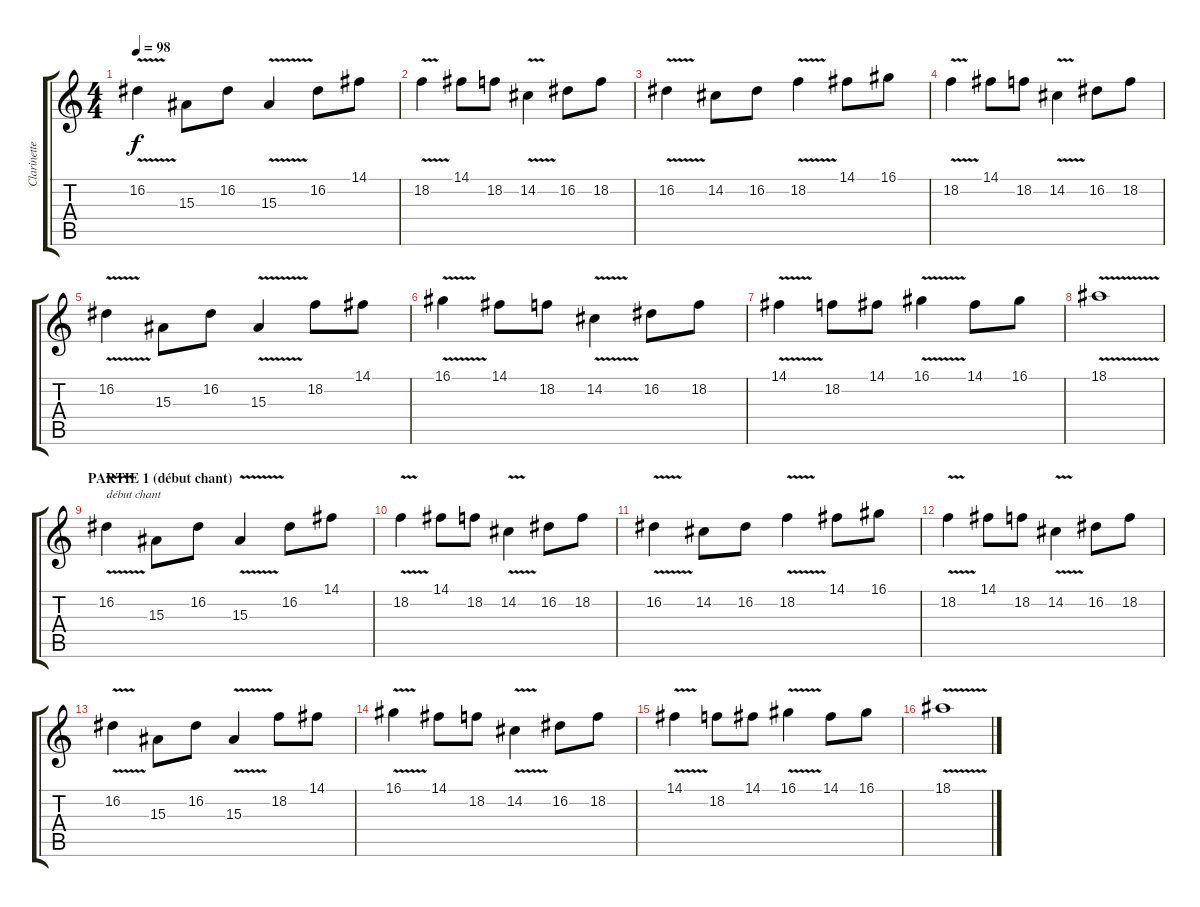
\track ("Clarinette" "Clarinette") {instrument clarinet}
\staff {score tabs}
\tuning (E4 B3 G3 D3 A2 E2) {hide}
\ts (4 4)
\tempo 98
\clef g2
\ks c
16.2{v}.4{dy f} 15.3.8 16.2.8 15.3{v}.4 16.2.8 14.1.8 |
18.2{v}.4 14.1.8 18.2.8 14.2{v}.4 16.2.8 18.2.8 |
16.2{v}.4 14.2.8 16.2.8 18.2{v}.4 14.1.8 16.1.8 |
18.2{v}.4 14.1.8 18.2.8 14.2{v}.4 16.2.8 18.2.8 |
16.2{v}.4 15.3.8 16.2.8 15.3{v}.4 18.2.8 14.1.8 |
16.1{v}.4 14.1.8 18.2.8 14.2{v}.4 16.2.8 18.2.8 |
14.1{v}.4 18.2.8 14.1.8 16.1{v}.4 14.1.8 16.1.8 |
18.1{v}.1 |
\section ("" "PARTIE 1 (début chant)")
16.2{v}.4{txt "début chant"} 15.3.8 16.2.8 15.3{v}.4 16.2.8 14.1.8 |
18.2{v}.4 14.1.8 18.2.8 14.2{v}.4 16.2.8 18.2.8 |
16.2{v}.4 14.2.8 16.2.8 18.2{v}.4 14.1.8 16.1.8 |
18.2{v}.4 14.1.8 18.2.8 14.2{v}.4 16.2.8 18.2.8 |
16.2{v}.4 15.3.8 16.2.8 15.3{v}.4 18.2.8 14.1.8 |
16.1{v}.4 14.1.8 18.2.8 14.2{v}.4 16.2.8 18.2.8 |
14.1{v}.4 18.2.8 14.1.8 16.1{v}.4 14.1.8 16.1.8 |
18.1{v}.1
